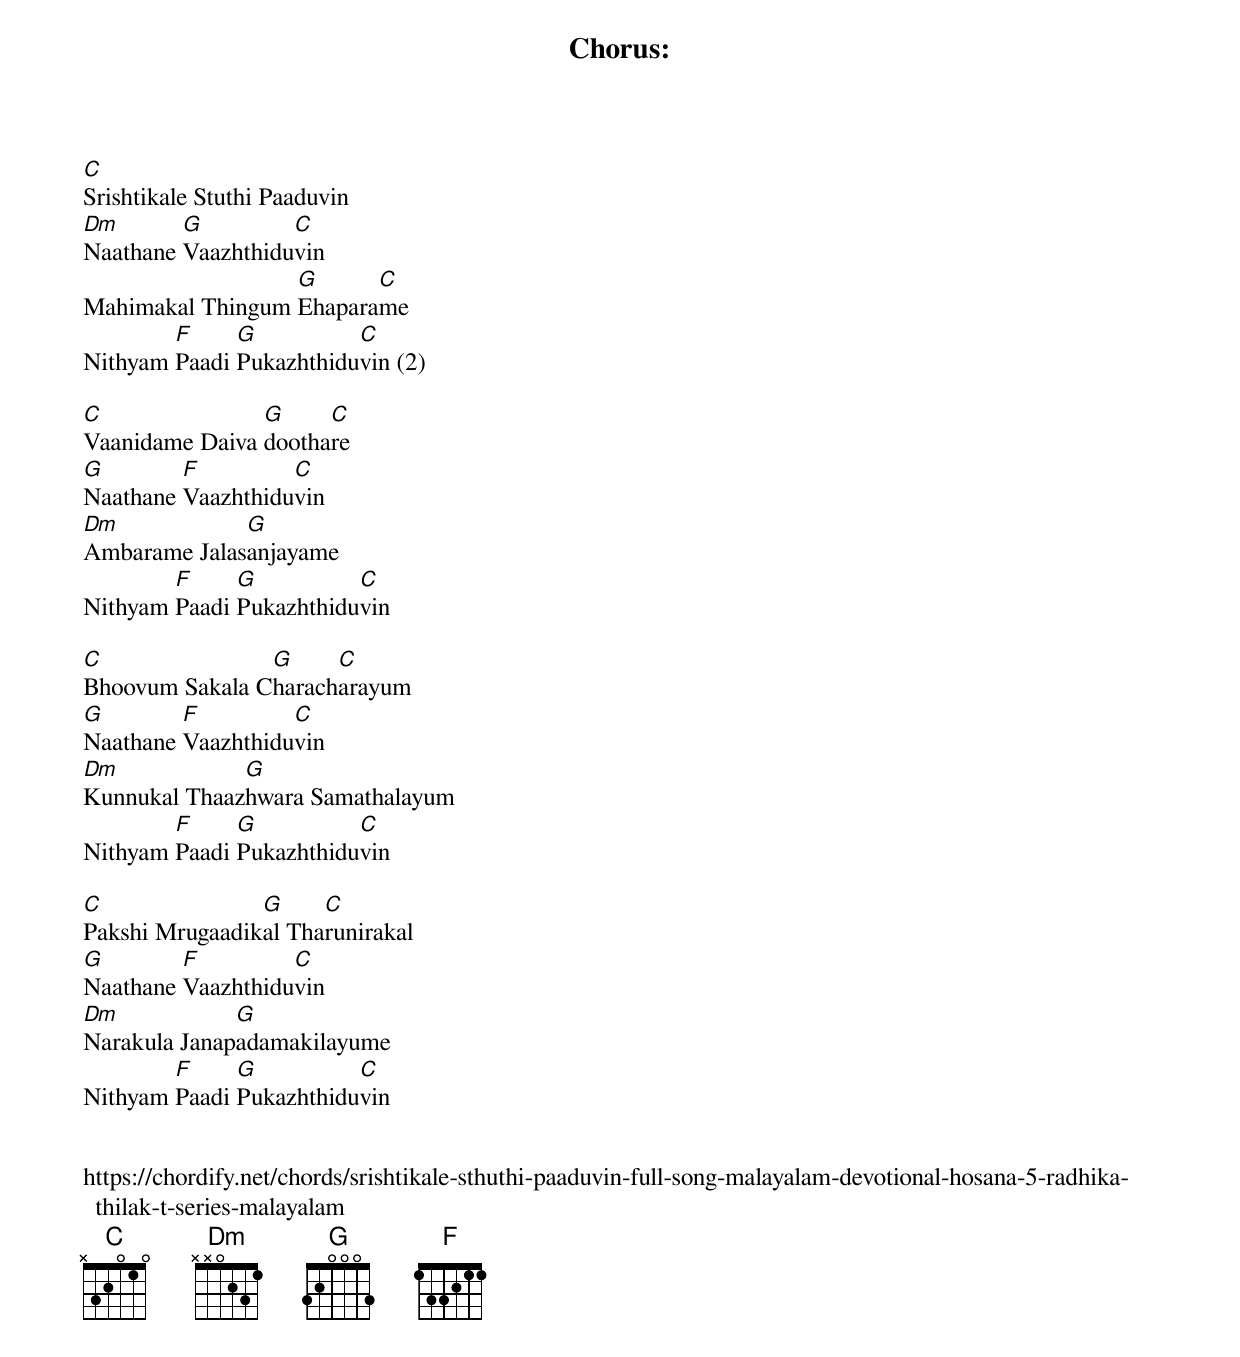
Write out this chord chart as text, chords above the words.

Chorus:
C
Srishtikale Stuthi Paaduvin
Dm       G         C
Naathane Vaazhthiduvin
                  G      C
Mahimakal Thingum Ehaparame
        F     G          C
Nithyam Paadi Pukazhthiduvin (2)

C               G     C
Vaanidame Daiva doothare
G        F         C
Naathane Vaazhthiduvin
Dm            G
Ambarame Jalasanjayame
        F     G          C
Nithyam Paadi Pukazhthiduvin

C               G     C
Bhoovum Sakala Characharayum
G        F         C
Naathane Vaazhthiduvin
Dm            G
Kunnukal Thaazhwara Samathalayum
        F     G          C
Nithyam Paadi Pukazhthiduvin

C               G     C
Pakshi Mrugaadikal Tharunirakal
G        F         C
Naathane Vaazhthiduvin
Dm            G
Narakula Janapadamakilayume
        F     G          C
Nithyam Paadi Pukazhthiduvin


https://chordify.net/chords/srishtikale-sthuthi-paaduvin-full-song-malayalam-devotional-hosana-5-radhika-thilak-t-series-malayalam
